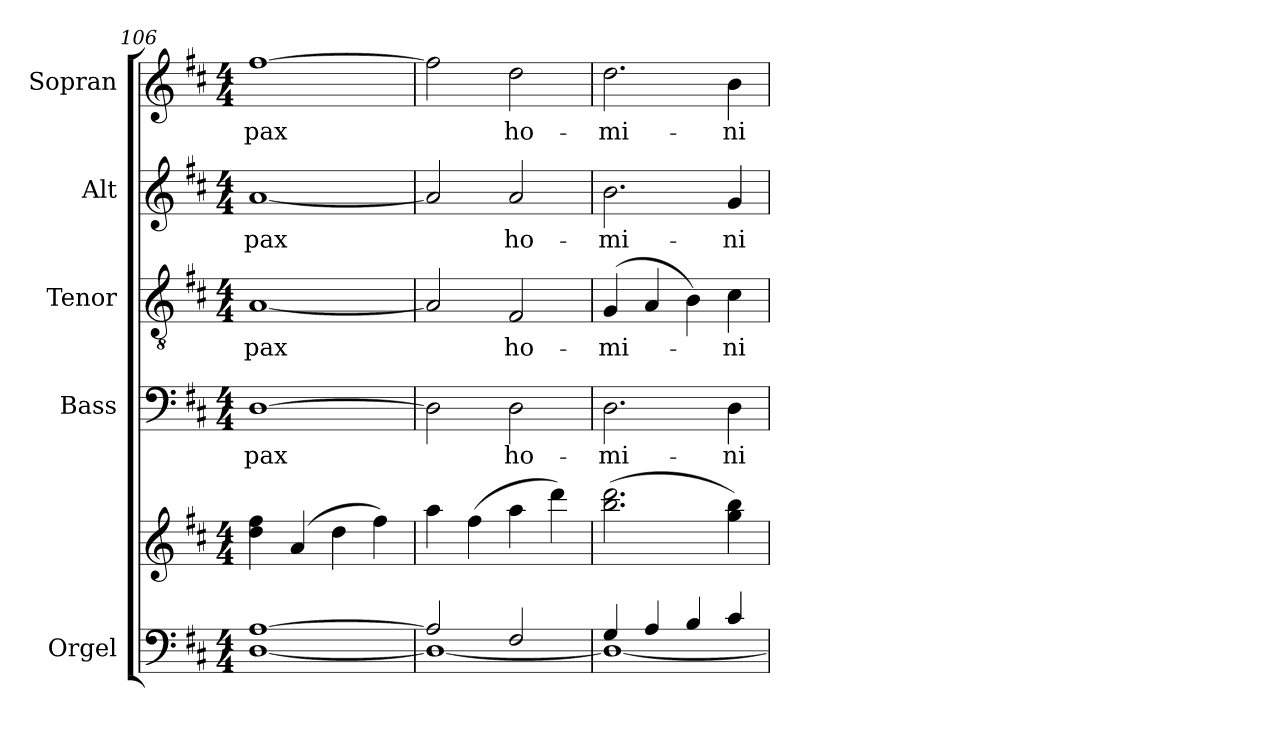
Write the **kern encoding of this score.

**kern	**kern	**kern	**text	**kern	**text	**kern	**text	**kern	**text
*part5	*part5	*part4	*part4	*part3	*part3	*part2	*part2	*part1	*part1
*staff6	*staff5	*staff4	*staff4	*staff3	*staff3	*staff2	*staff2	*staff1	*staff1
*I"Orgel	*	*I"Bass	*	*I"Tenor	*	*I"Alt	*	*I"Sopran	*
*I'Org.	*	*I'B	*	*I'T	*	*I'A	*	*I'S	*
*clefF4	*clefG2	*clefF4	*	*clefGv2	*	*clefG2	*	*clefG2	*
*k[f#c#]	*k[f#c#]	*k[f#c#]	*	*k[f#c#]	*	*k[f#c#]	*	*k[f#c#]	*
*D:	*D:	*D:	*	*D:	*	*D:	*	*D:	*
*M4/4	*M4/4	*M4/4	*	*M4/4	*	*M4/4	*	*M4/4	*
=106	=106	=106	=106	=106	=106	=106	=106	=106	=106
*^	*	*	*	*	*	*	*	*	*
!	!	!	!	!LO:LY:b	!	!LO:LY:b	!	!LO:LY:b	!	!LO:LY:b
[>1A	[<1D	4dd\ 4ff#\	[1D	pax	[1A	pax	[1a	pax	[1ff#	pax
.	.	(4a/	.	.	.	.	.	.	.	.
.	.	4dd\	.	.	.	.	.	.	.	.
.	.	4ff#\)	.	.	.	.	.	.	.	.
=107	=107	=107	=107	=107	=107	=107	=107	=107	=107	=107
2A/]	1D_	4aa\	2D\]	.	2A/]	.	2a/]	.	2ff#\]	.
.	.	(>4ff#\	.	.	.	.	.	.	.	.
!	!	!	!	!LO:LY:b	!	!LO:LY:b	!	!LO:LY:b	!	!LO:LY:b
2F#/	.	4aa\	2D\	ho-	2F#/	ho-	2a/	ho-	2dd\	ho-
.	.	4ddd\)	.	.	.	.	.	.	.	.
!!LO:PB:g=z
=108	=108	=108	=108	=108	=108	=108	=108	=108	=108	=108
!	!	!	!	!LO:LY:b	!	!LO:LY:b	!	!LO:LY:b	!	!LO:LY:b
4G/	1D_	(>2.bb\ 2.ddd\	2.D\	-mi-	(4G/	-mi-	2.b\	-mi-	2.dd\	-mi-
4A/	.	.	.	.	4A/	.	.	.	.	.
4B/	.	.	.	.	4B\)	.	.	.	.	.
!	!	!	!	!LO:LY:b	!	!LO:LY:b	!	!LO:LY:b	!	!LO:LY:b
4c#/	.	4gg\ 4bb\)	4D\	-ni-	4c#\	-ni-	4g/	-ni-	4b\	-ni-
*v	*v	*	*	*	*	*	*	*	*	*
=	=	=	=	=	=	=	=	=	=
*-	*-	*-	*-	*-	*-	*-	*-	*-	*-
